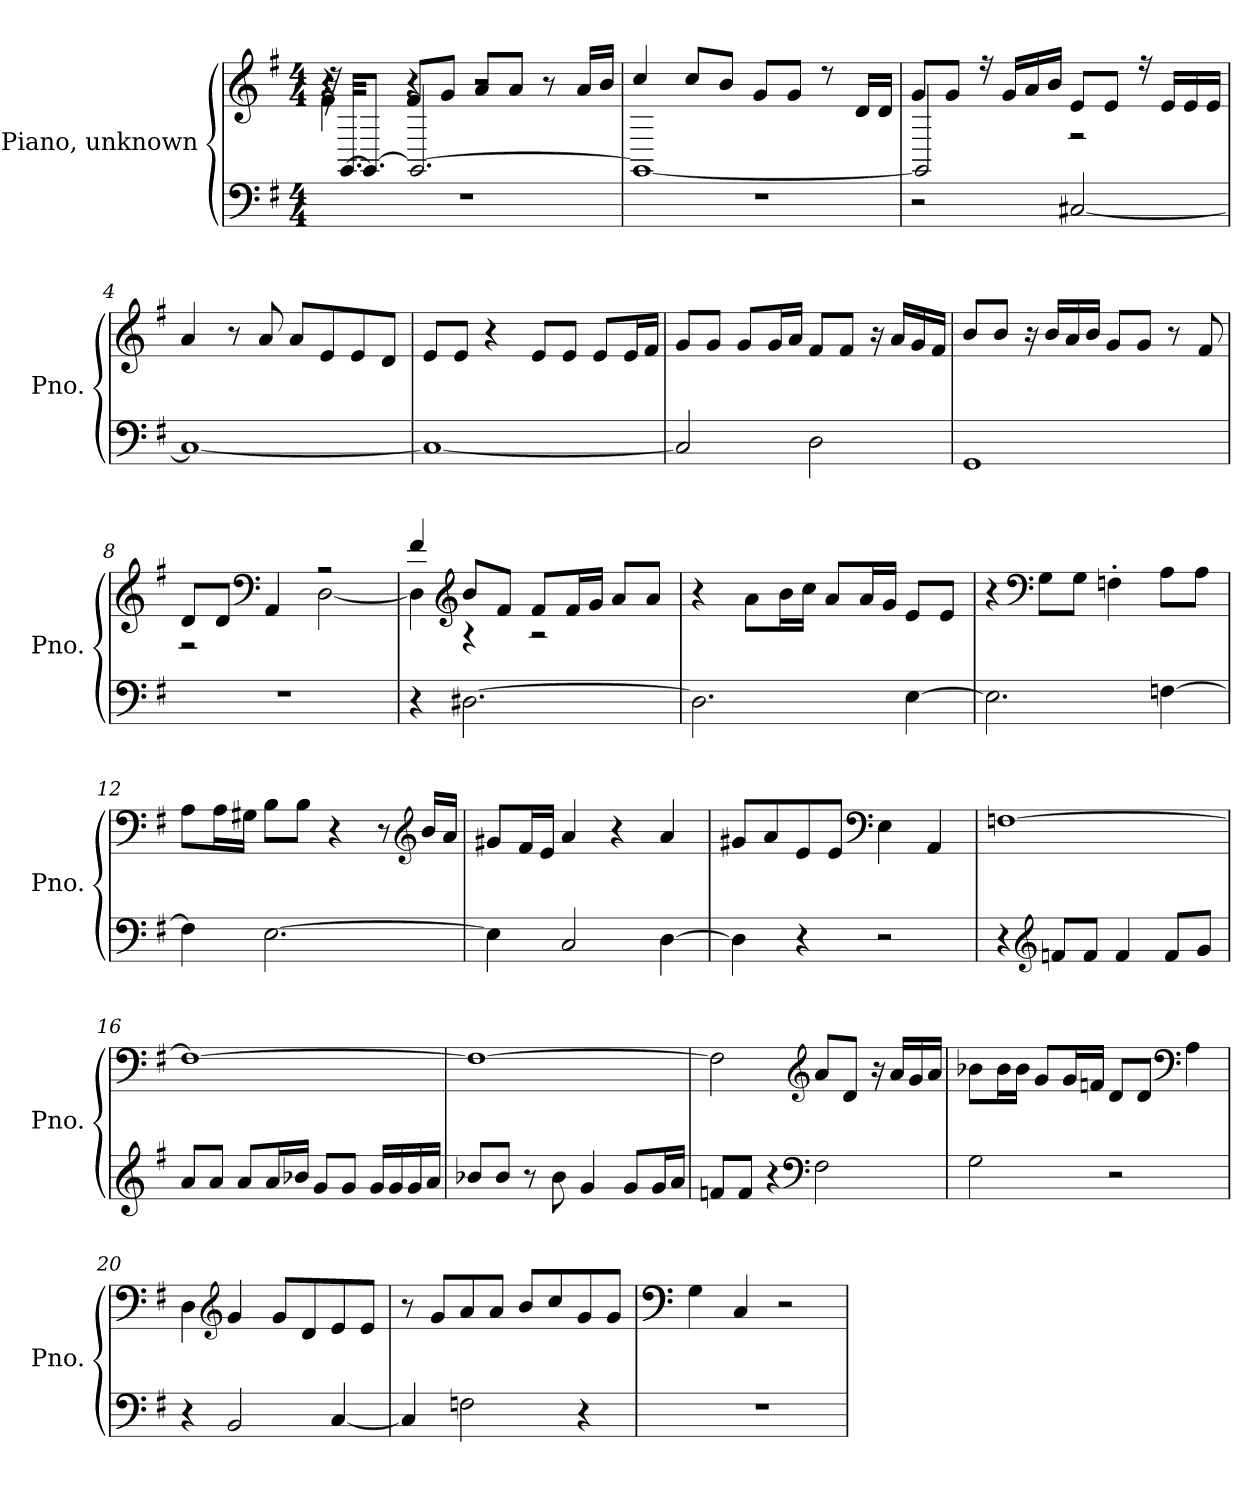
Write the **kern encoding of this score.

**kern	**kern
*part1	*part1
*staff2	*staff1
*I"Piano, unknown	*
*I'Pno.	*
*clefF4	*clefG2
*k[f#]	*k[f#]
*M4/4	*M4/4
*MM120	*MM120
=1	=1
*	*^
*	*	*^
1r	4r	4f#\	64r
.	.	.	[32.GG/KKL
.	.	.	8.GG/J_
.	8f#/L	4r	2.GG/_
.	8g/J	.	.
.	8a/L	2r	.
.	8a/J	.	.
.	8r	.	.
.	16a/LL	.	.
.	16b/JJ	.	.
*	*	*v	*v
=2	=2	=2
1r	4cc/	1GG_
.	8cc/L	.
.	8b/J	.
.	8g/L	.
.	8g/J	.
.	8r	.
.	16d/LL	.
.	16d/JJ	.
=3	=3	=3
2r	8g/L	2GG/]
.	8g/J	.
.	16r	.
.	16g/LL	.
.	16a/	.
.	16b/JJ	.
[2C#X/	8e/L	2r
.	8e/J	.
.	16r	.
.	16e/LL	.
.	16e/	.
.	16e/JJ	.
*	*v	*v
=4	=4
1C#_	4a/
.	8r
.	8a/
.	8a/L
.	8e/
.	8e/
.	8d/J
!!LO:LB:g=z
=5	=5
1C#_	8e/L
.	8e/J
.	4r
.	8e/L
.	8e/J
.	8e/L
.	16e/L
.	16f#/JJ
=6	=6
2C#/]	8g/L
.	8g/J
.	8g/L
.	16g/L
.	16a/JJ
2D\	8f#/L
.	8f#/J
.	16r
.	16a/LL
.	16g/
.	16f#/JJ
=7	=7
1GG	8b/L
.	8b/J
.	16r
.	16b/LL
.	16a/
.	16b/JJ
.	8g/L
.	8g/J
.	8r
.	8f#/
=8	=8
*	*^
1r	8d/L	2r
.	8d/J	.
*	*clefF4	*
.	4AA/	.
.	2r	[2D\
!!LO:LB:g=z	!!
=9	=9	=9
4r	4f#/	4D\]
*	*clefG2	*
[2.D#X\	8b/L	4r
.	8f#/J	.
.	8f#/L	2r
.	16f#/L	.
.	16g/JJ	.
.	8a/L	.
.	8a/J	.
*	*v	*v
=10	=10
2.D#\]	4r
.	8a\L
.	16b\L
.	16cc\JJ
.	8a/L
.	16a/L
.	16g/JJ
[4E\	8e/L
.	8e/J
=11	=11
2.E\]	4r
*	*clefF4
.	8G\L
.	8G\J
.	4Fn'\
[4Fn\	8A\L
.	8A\J
=12	=12
4F\]	8A\L
.	16A\L
.	16G#X\JJ
[2.E\	8B\L
.	8B\J
.	4r
.	8r
*	*clefG2
.	16b/LL
.	16a/JJ
!!LO:LB:g=z
=13	=13
4E\]	8g#X/L
.	16f#/L
.	16e/JJ
2C/	4a/
.	4r
[4D\	4a/
=14	=14
4D\]	8g#X/L
.	8a/
4r	8e/
.	8e/J
*	*clefF4
2r	4E\
.	4AA/
=15	=15
4r	[1Fn
*clefG2	*
8fn/L	.
8f/J	.
4f/	.
8f/L	.
8g/J	.
=16	=16
8a/L	1F_
8a/J	.
8a/L	.
16a/L	.
16b-X/JJ	.
8g/L	.
8g/J	.
16g/LL	.
16g/	.
16g/	.
16a/JJ	.
=17	=17
8b-X/L	1F_
8b-/J	.
8r	.
8b-\	.
4g/	.
8g/L	.
16g/L	.
16a/JJ	.
!!LO:LB:g=z
=18	=18
8fn/L	2F\]
8f/J	.
4r	.
*clefF4	*clefG2
2F#\	8a/L
.	8d/J
.	16r
.	16a/LL
.	16g/
.	16a/JJ
=19	=19
2G\	8b-X\L
.	16b-\L
.	16b-\JJ
.	8g/L
.	16g/L
.	16fn/JJ
2r	8d/L
.	8d/J
*	*clefF4
.	4A\
=20	=20
4r	4D\
*	*clefG2
2BB/	4g/
.	8g/L
.	8d/
[4C/	8e/
.	8e/J
=21	=21
4C/]	8r
.	8g/L
2Fn\	8a/
.	8a/J
.	8b/L
.	8cc/
4r	8g/
.	8g/J
=22	=22
*	*clefF4
1r	4G\
.	4C/
.	2r
=	=
*-	*-
